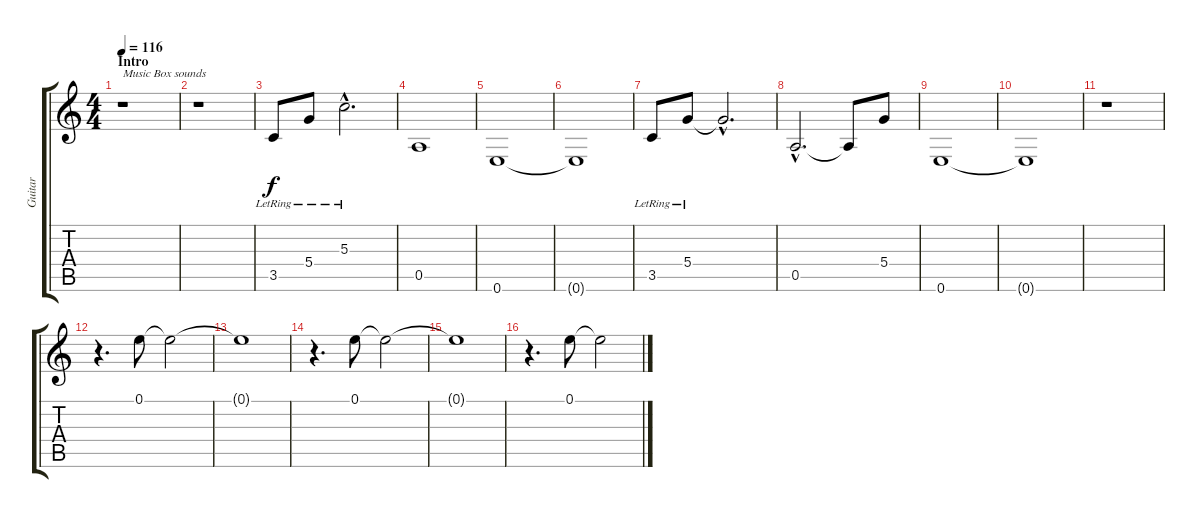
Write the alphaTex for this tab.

\track ("Guitar" "Guitar") {instrument acousticguitarsteel}
\staff {score tabs}
\tuning (E4 B3 G3 D3 A2 E2) {hide}
\ts (4 4)
\section ("" "Intro")
\tempo 116
\clef g2
\ks c
r.1{txt "Music Box sounds" dy f instrument acousticguitarsteel} |
r.1 |
3.5{lr}.8 5.4{lr}.8 5.3{hac lr}.2{d} |
0.5.1 |
0.6.1 |
0.6{t}.1 |
3.5{lr}.8 5.4{lr}.8 5.4{hac t}.2{d} |
0.5{hac}.2{d} 0.5{t}.8 5.4.8 |
0.6.1 |
0.6{t}.1 |
r.1 |
r.4{d} 0.1.8 0.1{t}.2 |
0.1{t}.1 |
r.4{d} 0.1.8 0.1{t}.2 |
0.1{t}.1 |
r.4{d} 0.1.8 0.1{t}.2
